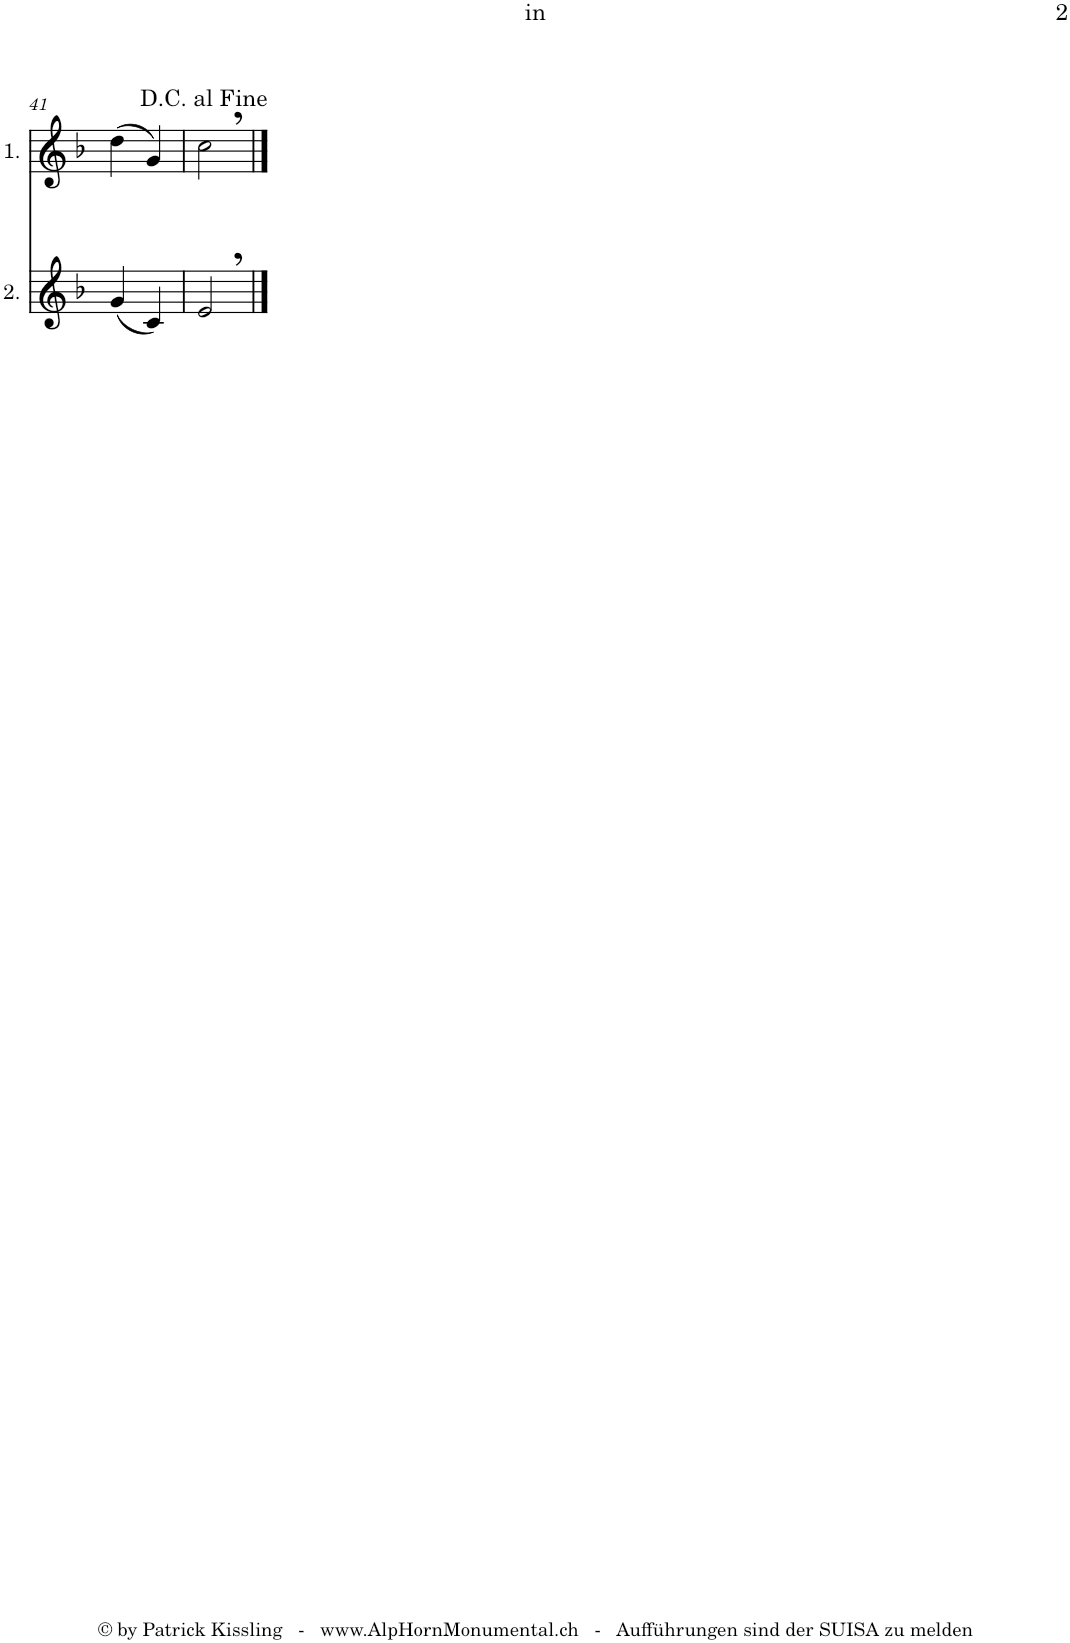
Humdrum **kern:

**kern	**kern
*part2	*part1
*staff2	*staff1
*I"2.	*I"1.
!!LO:PB:g=z
*clefG2	*clefG2
*Trd4c7	*Trd4c7
*k[b-]	*k[b-]
*M2/4	*M2/4
=41	=41
(4g/	(4dd\
4c/)	4g/)
=42	=42
2e,/	2cc,\
==	==
*-	*-
